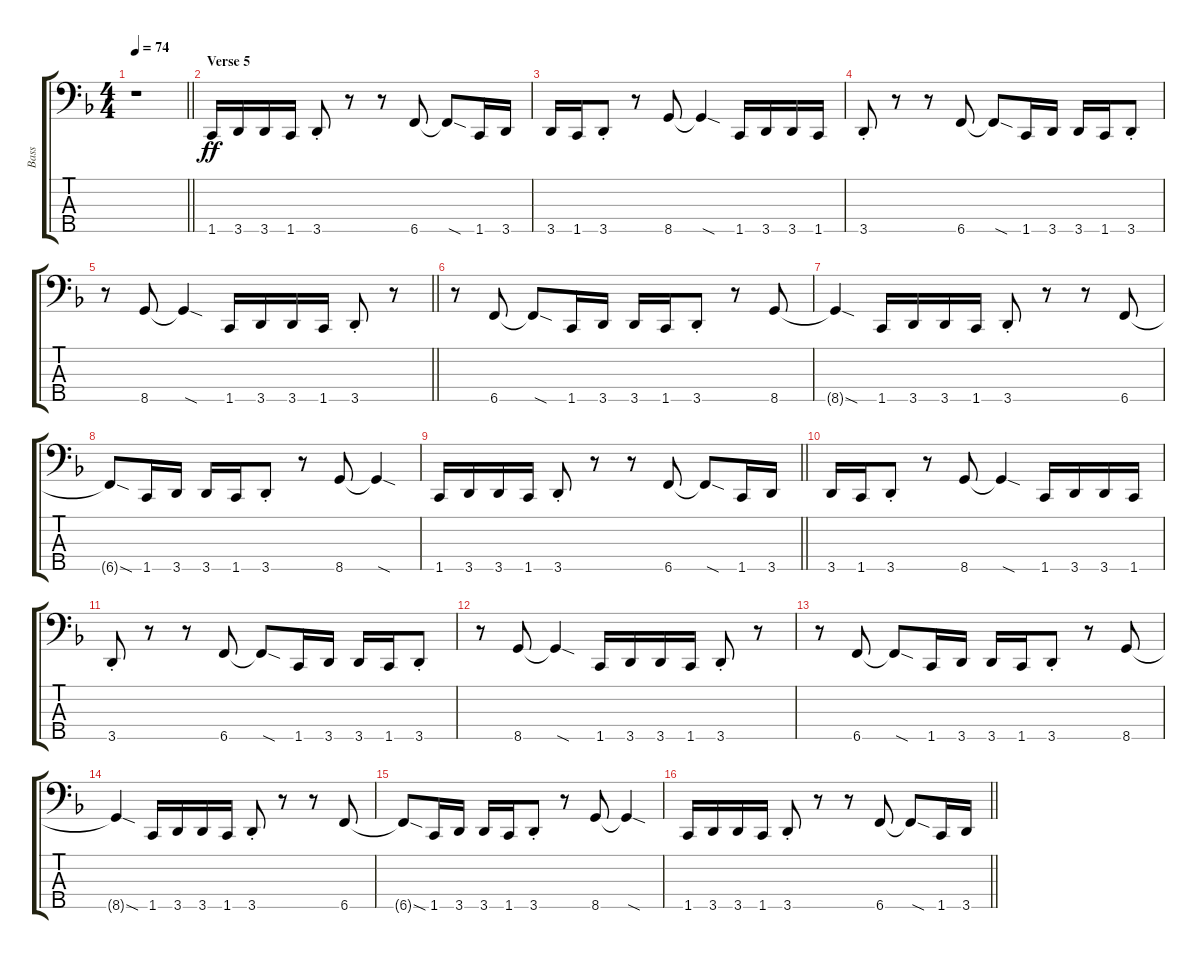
\track ("Bass" "Bass") {instrument electricbassfinger}
\staff {score tabs}
\tuning (G2 D2 A1 E1 B0) {hide}
\ts (4 4)
\tempo 74
\clef f4
\barLineRight lightlight
\ks f
r.1{dy ff} |
\section ("" "Verse 5")
1.5.16 3.5.16 3.5.16 1.5.16 3.5{st}.8 r.8 r.8 6.5.8 6.5{sod t}.8 1.5.16 3.5.16 |
3.5.16 1.5.16 3.5{st}.8 r.8 8.5.8 8.5{sod t}.4 1.5.16 3.5.16 3.5.16 1.5.16 |
3.5{st}.8 r.8 r.8 6.5.8 6.5{sod t}.8 1.5.16 3.5.16 3.5.16 1.5.16 3.5{st}.8 |
\barLineRight lightlight
r.8 8.5.8 8.5{sod t}.4 1.5.16 3.5.16 3.5.16 1.5.16 3.5{st}.8 r.8 |
r.8 6.5.8 6.5{sod t}.8 1.5.16 3.5.16 3.5.16 1.5.16 3.5{st}.8 r.8 8.5.8 |
8.5{sod t}.4 1.5.16 3.5.16 3.5.16 1.5.16 3.5{st}.8 r.8 r.8 6.5.8 |
6.5{sod t}.8 1.5.16 3.5.16 3.5.16 1.5.16 3.5{st}.8 r.8 8.5.8 8.5{sod t}.4 |
\barLineRight lightlight
1.5.16 3.5.16 3.5.16 1.5.16 3.5{st}.8 r.8 r.8 6.5.8 6.5{sod t}.8 1.5.16 3.5.16 |
3.5.16 1.5.16 3.5{st}.8 r.8 8.5.8 8.5{sod t}.4 1.5.16 3.5.16 3.5.16 1.5.16 |
3.5{st}.8 r.8 r.8 6.5.8 6.5{sod t}.8 1.5.16 3.5.16 3.5.16 1.5.16 3.5{st}.8 |
r.8 8.5.8 8.5{sod t}.4 1.5.16 3.5.16 3.5.16 1.5.16 3.5{st}.8 r.8 |
r.8 6.5.8 6.5{sod t}.8 1.5.16 3.5.16 3.5.16 1.5.16 3.5{st}.8 r.8 8.5.8 |
8.5{sod t}.4 1.5.16 3.5.16 3.5.16 1.5.16 3.5{st}.8 r.8 r.8 6.5.8 |
6.5{sod t}.8 1.5.16 3.5.16 3.5.16 1.5.16 3.5{st}.8 r.8 8.5.8 8.5{sod t}.4 |
\barLineRight lightlight
1.5.16 3.5.16 3.5.16 1.5.16 3.5{st}.8 r.8 r.8 6.5.8 6.5{sod t}.8 1.5.16 3.5.16
